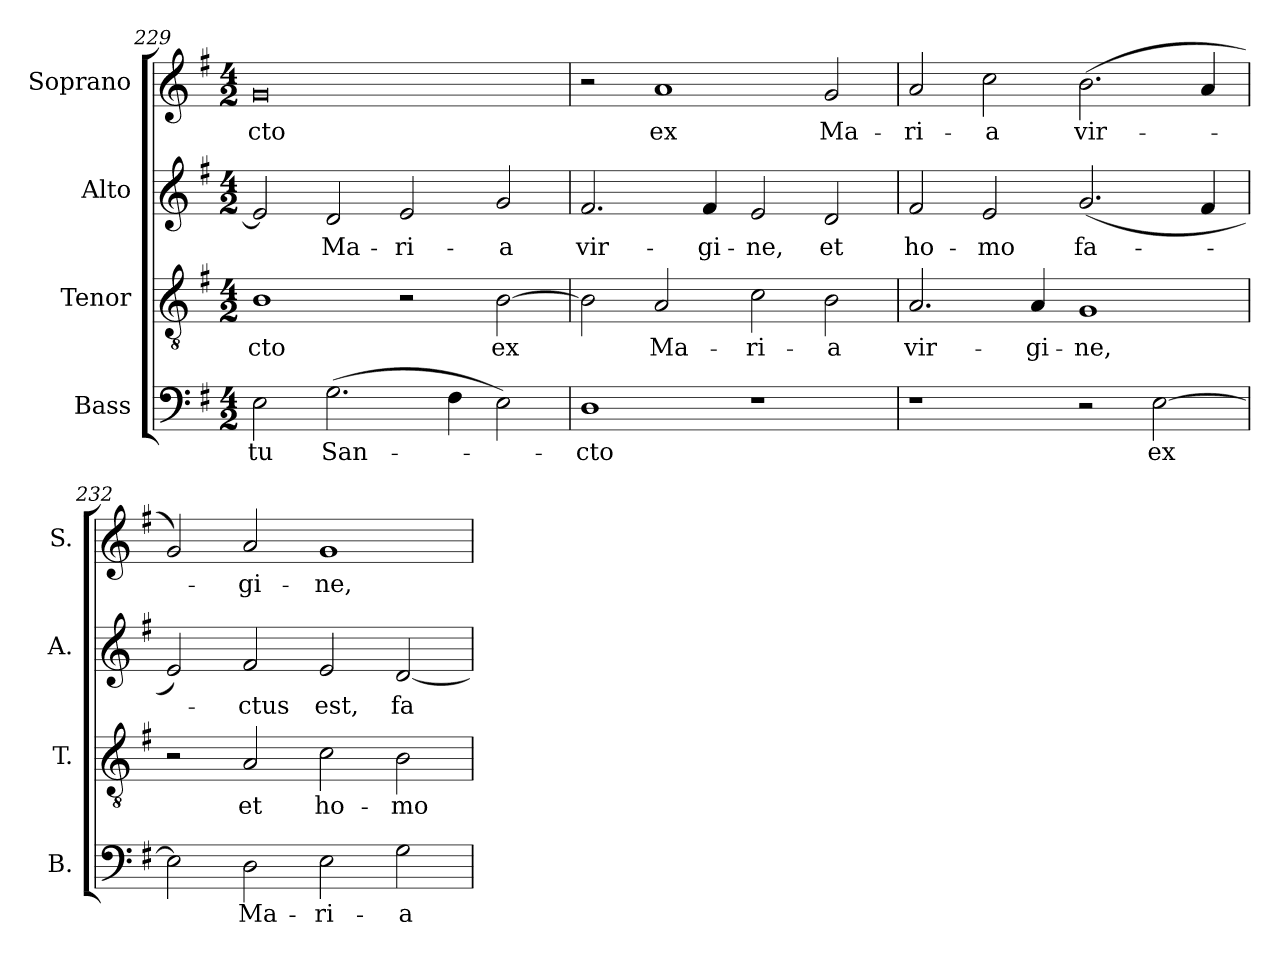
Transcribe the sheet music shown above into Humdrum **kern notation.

**kern	**text	**kern	**text	**kern	**text	**kern	**text
*part4	*part4	*part3	*part3	*part2	*part2	*part1	*part1
*staff4	*staff4	*staff3	*staff3	*staff2	*staff2	*staff1	*staff1
*I"Bass	*	*I"Tenor	*	*I"Alto	*	*I"Soprano	*
*I'B.	*	*I'T.	*	*I'A.	*	*I'S.	*
*clefF4	*	*clefGv2	*	*clefG2	*	*clefG2	*
*	*	*ITrd7c12	*	*	*	*	*
*k[f#]	*	*k[f#]	*	*k[f#]	*	*k[f#]	*
*G:	*	*G:	*	*G:	*	*G:	*
*M4/2	*	*M4/2	*	*M4/2	*	*M4/2	*
=229	=229	=229	=229	=229	=229	=229	=229
!	!LO:LY:b:color=#000000	!	!	!	!	!	!
!	!	!	!LO:LY:b:color=#000000	!	!	!	!
!	!	!	!	!	!	!	!LO:LY:b:color=#000000
2Ei\	-tu	1BBi	-cto	2ei/]	.	0gi	-cto
!	!LO:LY:b:color=#000000	!	!	!	!	!	!
!	!	!	!	!	!LO:LY:b:color=#000000	!	!
(2.Gi\	San-	.	.	2di/	Ma-	.	.
!	!	!	!	!	!LO:LY:b:color=#000000	!	!
.	.	2r	.	2ei/	-ri-	.	.
4F#i\	.	.	.	.	.	.	.
!	!	!	!LO:LY:b:color=#000000	!	!	!	!
!	!	!	!	!	!LO:LY:b:color=#000000	!	!
2Ei\)	.	[2BBi\	ex	2gi/	-a	.	.
=230	=230	=230	=230	=230	=230	=230	=230
!	!LO:LY:b:color=#000000	!	!	!	!	!	!
!	!	!	!	!	!LO:LY:b:color=#000000	!	!
1Di	-cto	2BBi\]	.	2.f#i/	vir-	2r	.
!	!	!	!LO:LY:b:color=#000000	!	!	!	!
!	!	!	!	!	!	!	!LO:LY:b:color=#000000
.	.	2AAi/	Ma-	.	.	1ai	ex
!	!	!	!	!	!LO:LY:b:color=#000000	!	!
.	.	.	.	4f#i/	-gi-	.	.
!	!	!	!LO:LY:b:color=#000000	!	!	!	!
!	!	!	!	!	!LO:LY:b:color=#000000	!	!
1r	.	2Ci\	-ri-	2ei/	-ne,	.	.
!	!	!	!LO:LY:b:color=#000000	!	!	!	!
!	!	!	!	!	!LO:LY:b:color=#000000	!	!
!	!	!	!	!	!	!	!LO:LY:b:color=#000000
.	.	2BBi\	-a	2di/	et	2gi/	Ma-
=231	=231	=231	=231	=231	=231	=231	=231
!	!	!	!LO:LY:b:color=#000000	!	!	!	!
!	!	!	!	!	!LO:LY:b:color=#000000	!	!
!	!	!	!	!	!	!	!LO:LY:b:color=#000000
1r	.	2.AAi/	vir-	2f#i/	ho-	2ai/	-ri-
!	!	!	!	!	!LO:LY:b:color=#000000	!	!
!	!	!	!	!	!	!	!LO:LY:b:color=#000000
.	.	.	.	2ei/	-mo	2cci\	-a
!	!	!	!LO:LY:b:color=#000000	!	!	!	!
.	.	4AAi/	-gi-	.	.	.	.
!	!	!	!LO:LY:b:color=#000000	!	!	!	!
!	!	!	!	!	!LO:LY:b:color=#000000	!	!
!	!	!	!	!	!	!	!LO:LY:b:color=#000000
2r	.	1GGi	-ne,	(2.gi/	fa-	(2.bi\	vir-
!	!LO:LY:b:color=#000000	!	!	!	!	!	!
[2Ei\	ex	.	.	.	.	.	.
.	.	.	.	4f#i/	.	4ai/	.
=232	=232	=232	=232	=232	=232	=232	=232
2Ei\]	.	2r	.	2ei/)	.	2gi/)	.
!	!LO:LY:b:color=#000000	!	!	!	!	!	!
!	!	!	!LO:LY:b:color=#000000	!	!	!	!
!	!	!	!	!	!LO:LY:b:color=#000000	!	!
!	!	!	!	!	!	!	!LO:LY:b:color=#000000
2Di\	Ma-	2AAi/	et	2f#i/	-ctus	2ai/	-gi-
!	!LO:LY:b:color=#000000	!	!	!	!	!	!
!	!	!	!LO:LY:b:color=#000000	!	!	!	!
!	!	!	!	!	!LO:LY:b:color=#000000	!	!
!	!	!	!	!	!	!	!LO:LY:b:color=#000000
2Ei\	-ri-	2Ci\	ho-	2ei/	est,	1gi	-ne,
!	!LO:LY:b:color=#000000	!	!	!	!	!	!
!	!	!	!LO:LY:b:color=#000000	!	!	!	!
!	!	!	!	!	!LO:LY:b:color=#000000	!	!
2Gi\	-a	2BBi\	-mo	[2di/	fa-	.	.
=	=	=	=	=	=	=	=
*-	*-	*-	*-	*-	*-	*-	*-
